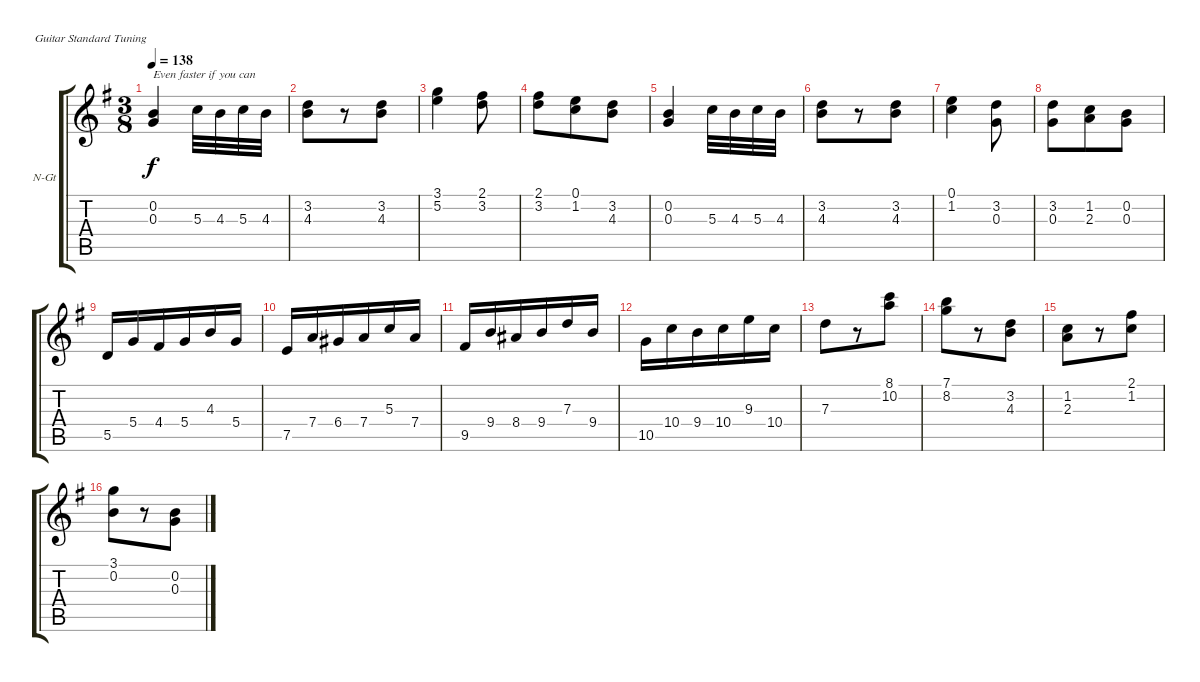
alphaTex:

\bracketExtendMode groupsimilarinstruments
\firstSystemTrackNameOrientation horizontal
\otherSystemsTrackNameOrientation horizontal
\track ("Acoustic guitar 1" "N-Gt") {instrument acousticguitarnylon}
\staff {score tabs}
\tuning (E4 B3 G3 D3 A2 E2)
\ts (3 8)
\tempo 138
\clef g2
\ks g
(0.2 0.3).4{txt "Even faster if you can" dy f instrument acousticguitarnylon} 5.3.32 4.3.32 5.3.32 4.3.32 |
(3.2 4.3).8 r.8 (3.2 4.3).8 |
(3.1 5.2).4 (2.1 3.2).8 |
(2.1 3.2).8 (0.1 1.2).8 (3.2 4.3).8 |
(0.2 0.3).4 5.3.32 4.3.32 5.3.32 4.3.32 |
(3.2 4.3).8 r.8 (3.2 4.3).8 |
(0.1 1.2).4 (3.2 0.3).8 |
(3.2 0.3).8 (1.2 2.3).8 (0.2 0.3).8 |
5.5.16 5.4.16 4.4.16 5.4.16 4.3.16 5.4.16 |
7.5.16 7.4.16 6.4.16 7.4.16 5.3.16 7.4.16 |
9.5.16 9.4.16 8.4.16 9.4.16 7.3.16 9.4.16 |
10.5.16 10.4.16 9.4.16 10.4.16 9.3.16 10.4.16 |
7.3.8 r.8 (8.1 10.2).8 |
(7.1 8.2).8 r.8 (3.2 4.3).8 |
(1.2 2.3).8 r.8 (2.1 1.2).8 |
(3.1 0.2).8 r.8 (0.2 0.3).8
